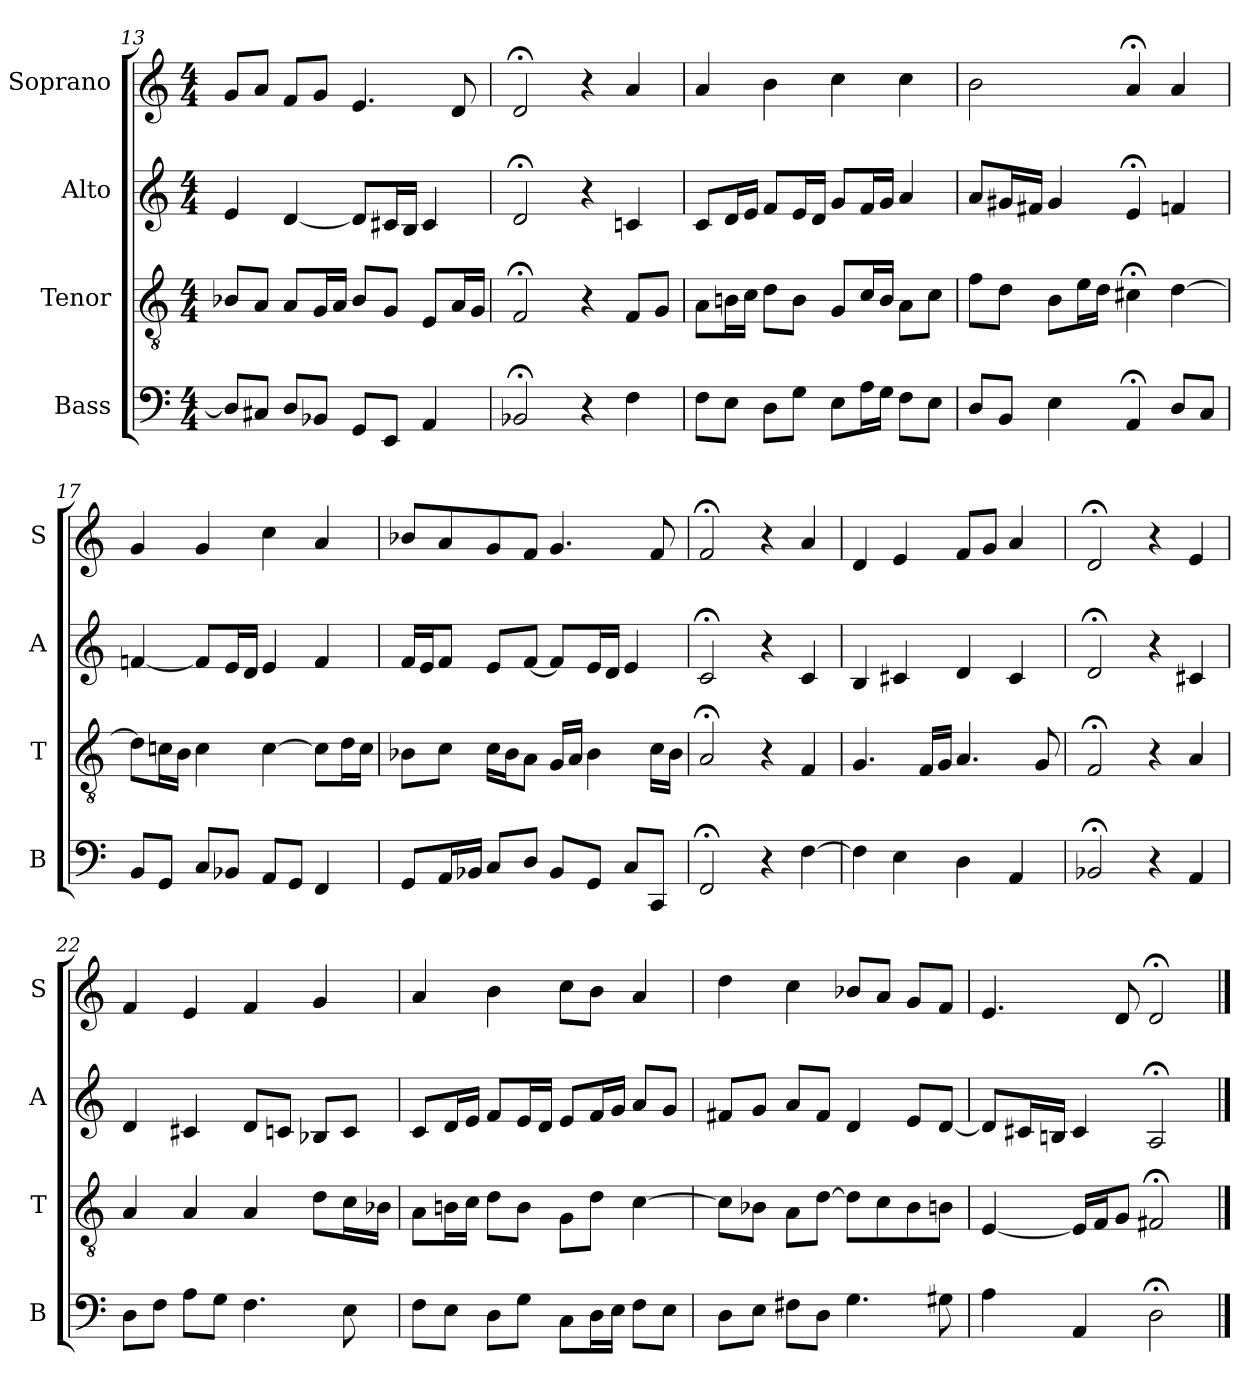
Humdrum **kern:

**kern	**kern	**kern	**kern
*part4	*part3	*part2	*part1
*staff4	*staff3	*staff2	*staff1
*I"Bass	*I"Tenor	*I"Alto	*I"Soprano
*I'B	*I'T	*I'A	*I'S
*clefF4	*clefGv2	*clefG2	*clefG2
*k[]	*k[]	*k[]	*k[]
*D:dor	*D:dor	*D:dor	*D:dor
*M4/4	*M4/4	*M4/4	*M4/4
=13	=13	=13	=13
8DL]	8B-XL	4e	8gL
8C#XJ	8AJ	.	8aJ
8DL	8AL	[4d	8fL
8BB-XJ	16GL	.	8gJ
.	16AJJ	.	.
8GGL	8B-L	8dL]	4.e
8EEJ	8GJ	16c#XL	.
.	.	16BJJ	.
4AA	8EL	4c#	.
.	16AL	.	8d
.	16GJJ	.	.
=14	=14	=14	=14
2BB-X;<	2F;<	2d;<	2d;<
4r	4r	4r	4r
4F	8FL	4cn	4a
.	8GJ	.	.
=15	=15	=15	=15
8FL	8AL	8cL	4a
8EJ	16BnL	16dL	.
.	16cJJ	16eJJ	.
8DL	8dL	8fL	4b
8GJ	8BJ	16eL	.
.	.	16dJJ	.
8EL	8GL	8gL	4cc
16AL	16cL	16fL	.
16GJJ	16BJJ	16gJJ	.
8FL	8AL	4a	4cc
8EJ	8cJ	.	.
=16	=16	=16	=16
8DL	8fL	8aL	2b
8BBJ	8dJ	16g#XL	.
.	.	16f#XJJ	.
4E	8BL	4g#	.
.	16eL	.	.
.	16dJJ	.	.
4AA;<	4c#X;<	4e;<	4a;<
8DL	[4d	4fn	4a
8CJ	.	.	.
=17	=17	=17	=17
8BBL	8dL]	[4fn	4g
8GGJ	16cnL	.	.
.	16BJJ	.	.
8CL	4c	8fL]	4g
8BB-XJ	.	16eL	.
.	.	16dJJ	.
8AAL	[4c	4e	4cc
8GGJ	.	.	.
4FF	8cL]	4f	4a
.	16dL	.	.
.	16cJJ	.	.
=18	=18	=18	=18
8GGL	8B-XL	16fLL	8b-XL
.	.	16eJ	.
16AAL	8cJ	8fJ	8a
16BB-XJJ	.	.	.
8CL	16cLL	8eL	8g
.	16B-J	.	.
8DJ	8AJ	[8fJ	8fJ
8BB-L	16GLL	8fL]	4.g
.	16AJJ	.	.
8GGJ	4B-	16eL	.
.	.	16dJJ	.
8CL	.	4e	.
8CCJ	16cLL	.	8f
.	16B-JJ	.	.
=19	=19	=19	=19
2FF;<	2A;<	2c;<	2f;<
4r	4r	4r	4r
[4F	4F	4c	4a
=20	=20	=20	=20
4F]	4.G	4B	4d
4E	.	4c#X	4e
.	16FLL	.	.
.	16GJJ	.	.
4D	4.A	4d	8fL
.	.	.	8gJ
4AA	.	4c#	4a
.	8G	.	.
=21	=21	=21	=21
2BB-X;<	2F;<	2d;<	2d;<
4r	4r	4r	4r
4AA	4A	4c#X	4e
=22	=22	=22	=22
8DL	4A	4d	4f
8FJ	.	.	.
8AL	4A	4c#X	4e
8GJ	.	.	.
4.F	4A	8dL	4f
.	.	8cnJ	.
.	8dL	8B-XL	4g
8E	16cL	8cJ	.
.	16B-XJJ	.	.
=23	=23	=23	=23
8FL	8AL	8cL	4a
8EJ	16BnL	16dL	.
.	16cJJ	16eJJ	.
8DL	8dL	8fL	4b
8GJ	8BJ	16eL	.
.	.	16dJJ	.
8CL	8GL	8eL	8ccL
16DL	8dJ	16fL	8bJ
16EJJ	.	16gJJ	.
8FL	[4c	8aL	4a
8EJ	.	8gJ	.
=24	=24	=24	=24
8DL	8cL]	8f#XL	4dd
8EJ	8B-XJ	8gJ	.
8F#XL	8AL	8aL	4cc
8DJ	[8dJ	8f#J	.
4.G	8dL]	4d	8b-XL
.	8c	.	8aJ
.	8B-	8eL	8gL
8G#X	8BnJ	[8dJ	8fJ
=25	=25	=25	=25
4A	[4E	8dL]	4.e
.	.	16c#XL	.
.	.	16BnJJ	.
4AA	16ELL]	4c#	.
.	16FJ	.	.
.	8GJ	.	8d
2D;<	2F#X;<	2A;<	2d;<
==	==	==	==
*-	*-	*-	*-
